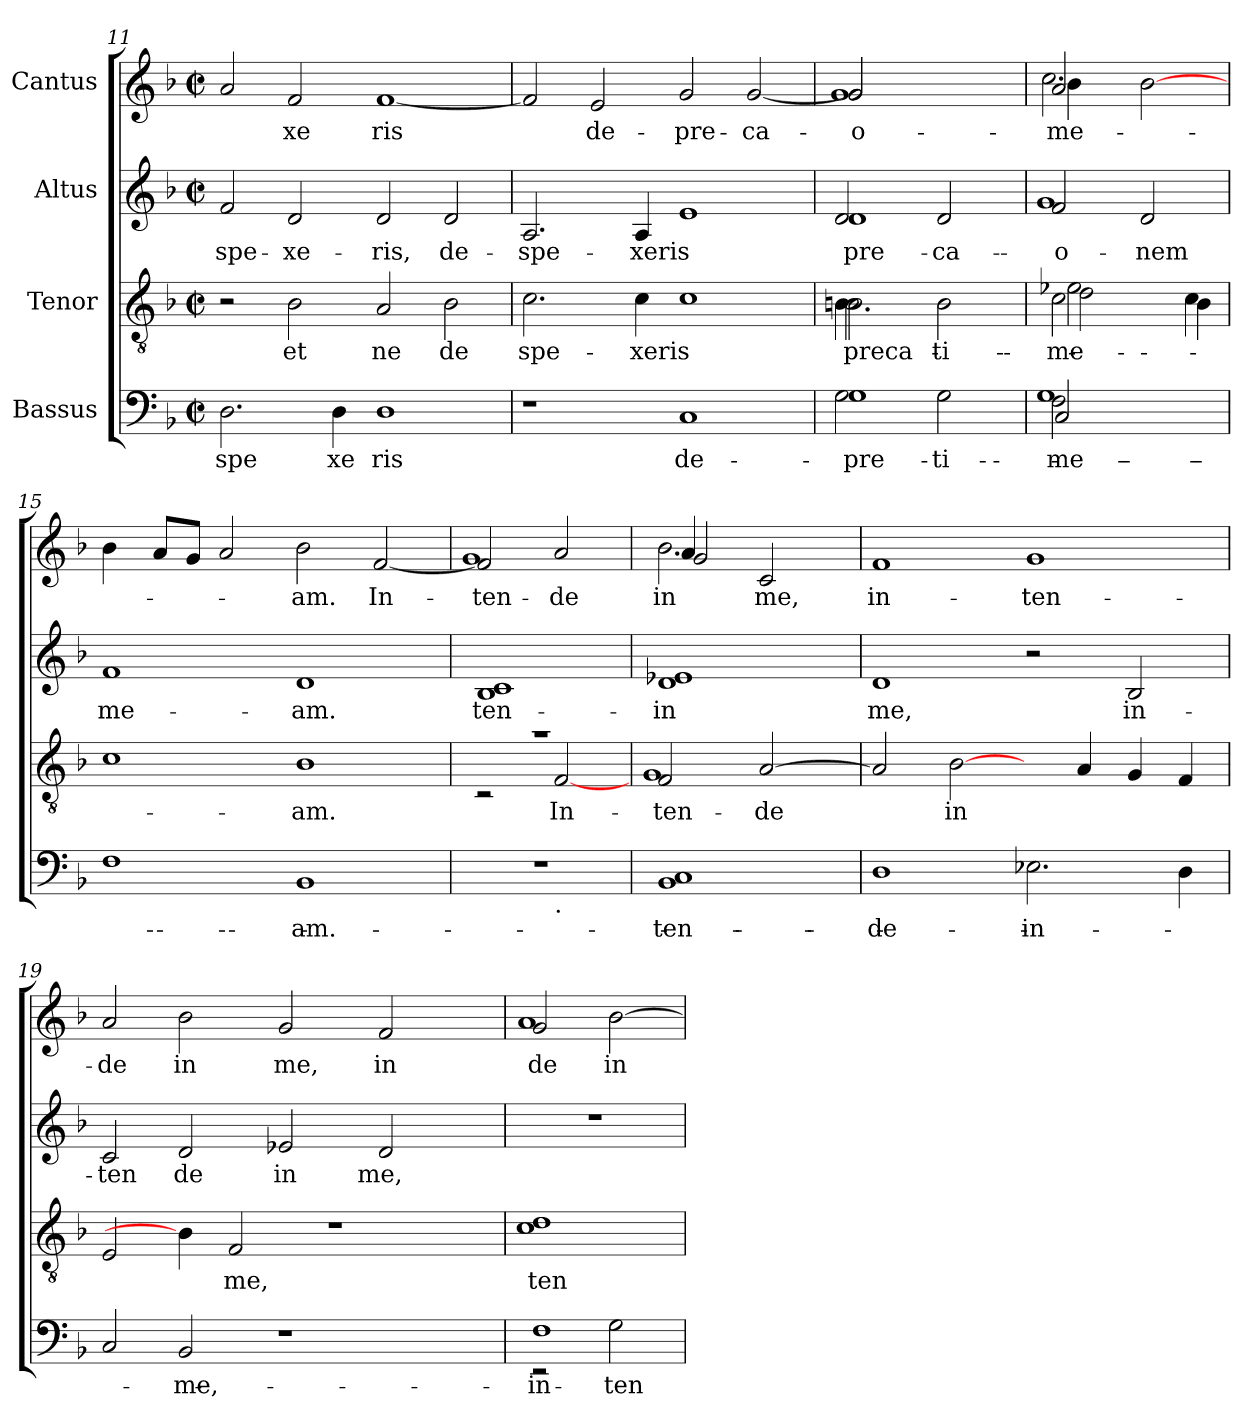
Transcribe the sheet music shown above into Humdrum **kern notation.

**kern	**text	**kern	**text	**kern	**text	**kern	**text
*part4	*part4	*part3	*part3	*part2	*part2	*part1	*part1
*staff4	*staff4	*staff3	*staff3	*staff2	*staff2	*staff1	*staff1
*I"Bassus	*	*I"Tenor	*	*I"Altus	*	*I"Cantus	*
*clefF4	*	*clefGv2	*	*clefG2	*	*clefG2	*
*k[b-]	*	*k[b-]	*	*k[b-]	*	*k[b-]	*
*F:	*	*F:	*	*F:	*	*F:	*
*M2/2	*	*M2/2	*	*M2/2	*	*M2/2	*
*met(c|)	*	*met(c|)	*	*met(c|)	*	*met(c|)	*
=11	=11	=11	=11	=11	=11	=11	=11
!	!LO:LY:b	!	!	!	!LO:LY:b	!	!
2.D\	spe	2r	.	2f/	-spe-	2a/	.
!	!	!	!LO:LY:b	!	!LO:LY:b	!	!LO:LY:b
.	.	2B-\	et	2d/	-xe-	2f/	xe
!	!LO:LY:b	!	!	!	!	!	!
4D\	xe	.	.	.	.	.	.
!	!LO:LY:b	!	!LO:LY:b	!	!LO:LY:b	!	!LO:LY:b
1D	ris	2A/	ne	2d/	-ris,	[<1f	ris
!	!	!	!LO:LY:b	!	!LO:LY:b	!	!
.	.	2B-\	de	2d/	de-	.	.
!!LO:LB:g=z
=12	=12	=12	=12	=12	=12	=12	=12
!	!	!	!LO:LY:b	!	!LO:LY:b	!	!
1r	.	2.c\	spe-	2.A/	-spe-	2f/]	.
!	!	!	!	!	!	!	!LO:LY:b
.	.	.	.	.	.	2e/	de-
!	!	!	!LO:LY:b	!	!LO:LY:b	!	!
.	.	4c\	-xeris	4A/	-xeris	.	.
!	!LO:LY:b	!	!	!	!	!	!LO:LY:b
1C	de-	1c	.	1e	.	2g/	-pre-
!	!	!	!	!	!	!	!LO:LY:b
.	.	.	.	.	.	[<2g/	-ca-
=13	=13	=13	=13	=13	=13	=13	=13
!	!LO:LY:b	!	!	!	!	!	!
*^	*	*	*	*	*	*	*
!	!	!LO:LY:b	!	!LO:LY:b	!	!	!	!
*	*	*	*^	*	*	*	*	*
!	!	!	!	!	!LO:LY:b	!	!LO:LY:b	!	!
*	*	*	*	*^	*	*^	*	*	*
!	!	!	!	!	!	!	!	!	!LO:LY:b	!	!LO:LY:b
*	*	*	*	*	*	*	*	*	*	*^	*
*	*	*	*	*	*	*	*	*	*	*	*^	*
!	!	!	!	!	!	!	!	!	!	!	!	!	!LO:LY:b
1G	2G\	-pre-	2.Bn\	4B\	2B\	-preca-	1d	2d/	-pre-	2g/]	2g/	1g	-o-
.	.	.	.	2.ryy	.	.	.	.	.	.	.	.	.
!	!	!LO:LY:b	!	!	!	!LO:LY:b	!	!	!LO:LY:b	!	!	!	!
.	2G\	-ti-	.	.	2B\	-ti-	.	2d/	-ca-	2ryy	2ryy	.	.
.	.	.	4ryy	.	.	.	.	.	.	.	.	.	.
*v	*v	*	*	*	*	*	*	*	*	*	*	*	*
*	*	*v	*v	*v	*	*	*	*	*	*	*	*
=14	=14	=14	=14	=14	=14	=14	=14	=14	=14	=14
!	!LO:LY:b	!	!	!	!	!	!	!	!	!
*^	*	*	*	*	*	*	*	*	*	*
!	!	!LO:LY:b	!	!	!	!	!	!	!	!	!
*	*^	*	*	*	*	*	*	*	*	*	*
!	!	!	!LO:LY:b	!	!LO:LY:b	!	!	!	!	!	!	!
*	*	*	*	*^	*	*	*	*	*	*	*	*
!	!	!	!	!	!	!LO:LY:b	!	!	!	!	!	!	!
*	*	*	*	*	*^	*	*	*	*	*	*	*	*
!	!	!	!	!	!	!	!LO:LY:b	!	!	!LO:LY:b	!	!	!	!
*	*	*	*	*	*	*^	*	*	*	*	*	*	*	*
!	!	!	!	!	!	!	!	!	!	!	!LO:LY:b	!	!	!	!LO:LY:b
!	!	!	!	!	!	!	!	!	!	!	!	!	!	!	!LO:LY:b
2F\	2C/	1G	me-	2c\	2e-X\	2d\	2.ryy	me-	2f/	1g	o-	2a/	2.cc\	4b-\	me-
.	.	.	.	.	.	.	.	.	.	.	.	.	.	4ryy	.
!	!	!	!	!	!	!	!	!	!	!	!LO:LY:b	!	!	!	!
2ryy	2ryy	.	.	2ryy	2ryy	4ryy	.	.	2d/	.	-nem	2ryy	.	[>2b-\	.
.	.	.	.	.	.	4c\	4B-\	.	.	.	.	.	4ryy	.	.
*	*	*	*	*	*	*	*	*	*v	*v	*	*	*	*	*
*v	*v	*v	*	*	*	*	*	*	*	*	*	*v	*v	*
=15	=15	=15	=15	=15	=15	=15	=15	=15	=15	=15	=15
!	!	!	!	!	!	!	!	!LO:LY:b	!	!	!
*	*	*v	*v	*v	*v	*	*	*	*v	*v	*
1F	.	1c	.	1f	-me-	4b-\	.
.	.	.	.	.	.	8a/L	.
.	.	.	.	.	.	8g/J	.
.	.	.	.	.	.	2a/	.
!	!LO:LY:b	!	!LO:LY:b	!	!LO:LY:b	!	!LO:LY:b
1BB-	-am.	1B-	-am.	1d	-am.	2b-\	-am.
!	!	!	!	!	!	!	!LO:LY:b
.	.	.	.	.	.	[<2f/	In-
=16	=16	=16	=16	=16	=16	=16	=16
*	*	*^	*	*	*	*	*
!	!	!	!	!	!	!LO:LY:b	!	!LO:LY:b
*^	*	*	*	*	*	*	*^	*
1r	2ryy	.	1ra	2rC	.	1B- 1c	-ten-	2f/]	1g	ten-
!	!LO:TX:b:t=.	!	!	!	!	!	!	!	!	!
!	!	!	!	!	!LO:LY:b	!	!	!	!	!LO:LY:b
.	2ryy	.	.	[<2F/	In-	.	.	2a/	.	-de
*	*	*	*	*	*	*	*	*v	*v	*
=17	=17	=17	=17	=17	=17	=17	=17	=17	=17
!	!	!LO:LY:b	!	!	!LO:LY:b	!	!LO:LY:b	!	!LO:LY:b
*	*	*	*	*	*	*	*	*^	*
*v	*v	*	*	*	*	*	*	*	*^	*
1BB- 1C	-ten-	2F/	1G	ten-	1d 1e-X	in	2.b-\	4a/	2g/	-in
.	.	.	.	.	.	.	.	2.ryy	.	.
!	!	!	!	!LO:LY:b	!	!	!	!	!	!LO:LY:b
.	.	[<2A/	.	-de	.	.	.	.	2c/	me,
.	.	.	.	.	.	.	4ryy	.	.	.
*	*	*v	*v	*	*	*	*v	*v	*v	*
=18	=18	=18	=18	=18	=18	=18	=18
!	!LO:LY:b	!	!	!	!LO:LY:b	!	!LO:LY:b
1D	-de	2A/]	.	1d	me,	1f	in-
!	!	!	!LO:LY:b	!	!	!	!
.	.	[2B-\	-in	.	.	.	.
!	!LO:LY:b	!	!	!	!	!	!LO:LY:b
2.E-X\	in	4ryy	.	2r	.	1g	-ten-
.	.	4A/	.	.	.	.	.
!	!	!	!	!	!LO:LY:b	!	!
.	.	4G/	.	2B-/	in-	.	.
4D\	.	4F/	.	.	.	.	.
!!LO:PB:g=z
=19	=19	=19	=19	=19	=19	=19	=19
!	!	!	!	!	!LO:LY:b	!	!LO:LY:b
2C/	.	2E/	.	2c/	-ten	2a/	-de
!	!LO:LY:b	!	!	!	!LO:LY:b	!	!LO:LY:b
2BB-/	me,	4B-\]	.	2d/	de	2b-\	in
!	!	!	!LO:LY:b	!	!	!	!
.	.	2F/	me,	.	.	.	.
!	!	!	!	!	!LO:LY:b	!	!LO:LY:b
1r	.	.	.	2e-X/	in	2g/	me,
.	.	1r	.	.	.	.	.
!	!	!	!	!	!LO:LY:b	!	!LO:LY:b
.	.	.	.	2d/	me,	2f/	in
4ryy	.	.	.	4ryy	.	4ryy	.
=20	=20	=20	=20	=20	=20	=20	=20
!	!LO:LY:b	!	!LO:LY:b	!	!	!	!LO:LY:b
*^	*	*	*	*	*	*^	*
!	!	!	!	!	!	!	!	!	!LO:LY:b
1F	2rEE	in-	1c 1d	-ten-	1r	.	2g/	1a	de
!	!	!LO:LY:b	!	!	!	!	!	!	!LO:LY:b
.	2G\	-ten-	.	.	.	.	[>2b-\	.	in
*v	*v	*	*	*	*	*	*v	*v	*
=	=	=	=	=	=	=	=
*-	*-	*-	*-	*-	*-	*-	*-
